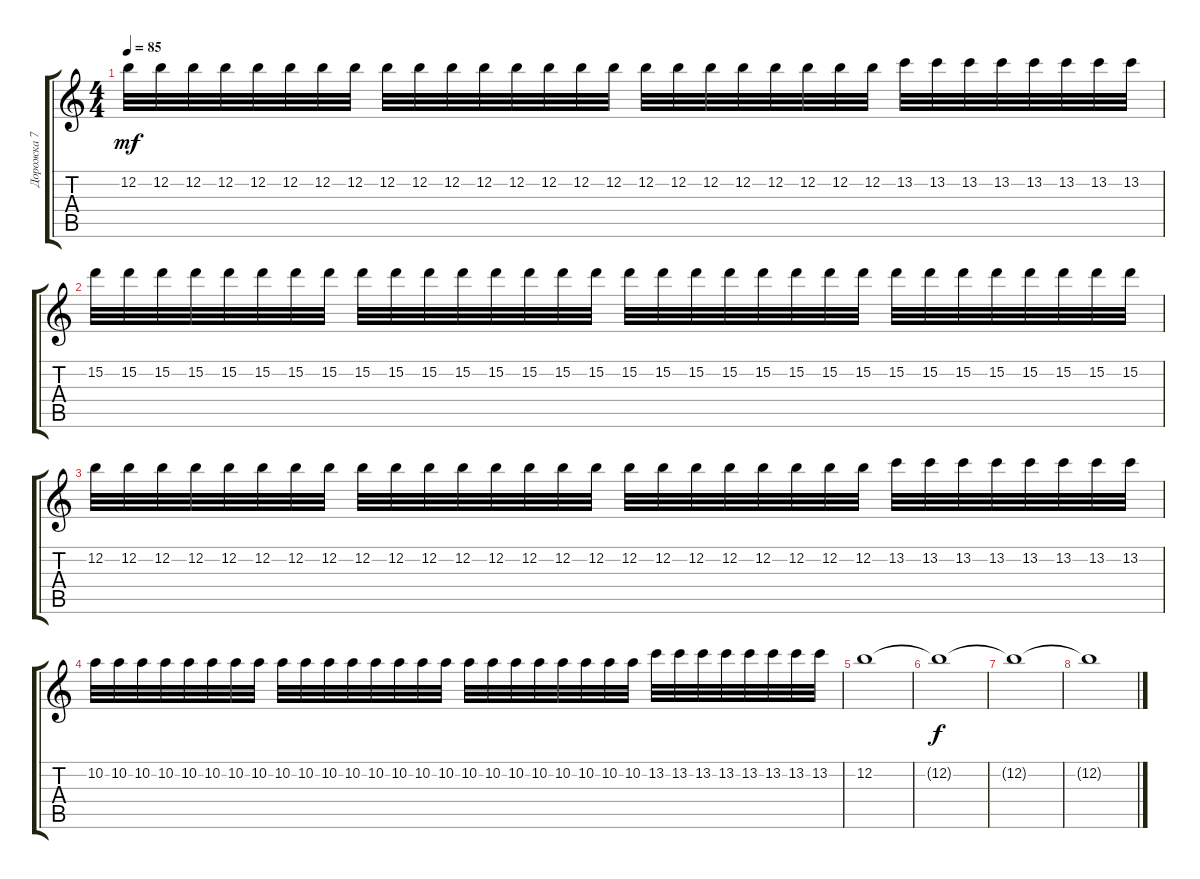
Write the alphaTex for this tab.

\track ("Дорожка 7" "Дорожка 7") {instrument distortionguitar}
\staff {score tabs}
\tuning (E4 B3 G3 D3 A2 E2) {hide}
\ts (4 4)
\tempo 85
\clef g2
\ks c
12.2.32{dy mf} 12.2.32 12.2.32 12.2.32 12.2.32 12.2.32 12.2.32 12.2.32 12.2.32 12.2.32 12.2.32 12.2.32 12.2.32 12.2.32 12.2.32 12.2.32 12.2.32 12.2.32 12.2.32 12.2.32 12.2.32 12.2.32 12.2.32 12.2.32 13.2.32 13.2.32 13.2.32 13.2.32 13.2.32 13.2.32 13.2.32 13.2.32 |
15.2.32 15.2.32 15.2.32 15.2.32 15.2.32 15.2.32 15.2.32 15.2.32 15.2.32 15.2.32 15.2.32 15.2.32 15.2.32 15.2.32 15.2.32 15.2.32 15.2.32 15.2.32 15.2.32 15.2.32 15.2.32 15.2.32 15.2.32 15.2.32 15.2.32 15.2.32 15.2.32 15.2.32 15.2.32 15.2.32 15.2.32 15.2.32 |
12.2.32 12.2.32 12.2.32 12.2.32 12.2.32 12.2.32 12.2.32 12.2.32 12.2.32 12.2.32 12.2.32 12.2.32 12.2.32 12.2.32 12.2.32 12.2.32 12.2.32 12.2.32 12.2.32 12.2.32 12.2.32 12.2.32 12.2.32 12.2.32 13.2.32 13.2.32 13.2.32 13.2.32 13.2.32 13.2.32 13.2.32 13.2.32 |
10.2.32 10.2.32 10.2.32 10.2.32 10.2.32 10.2.32 10.2.32 10.2.32 10.2.32 10.2.32 10.2.32 10.2.32 10.2.32 10.2.32 10.2.32 10.2.32 10.2.32 10.2.32 10.2.32 10.2.32 10.2.32 10.2.32 10.2.32 10.2.32 13.2.32 13.2.32 13.2.32 13.2.32 13.2.32 13.2.32 13.2.32 13.2.32 |
12.2.1{volume 0} |
12.2{t}.1{dy f} |
12.2{t}.1 |
12.2{t}.1
